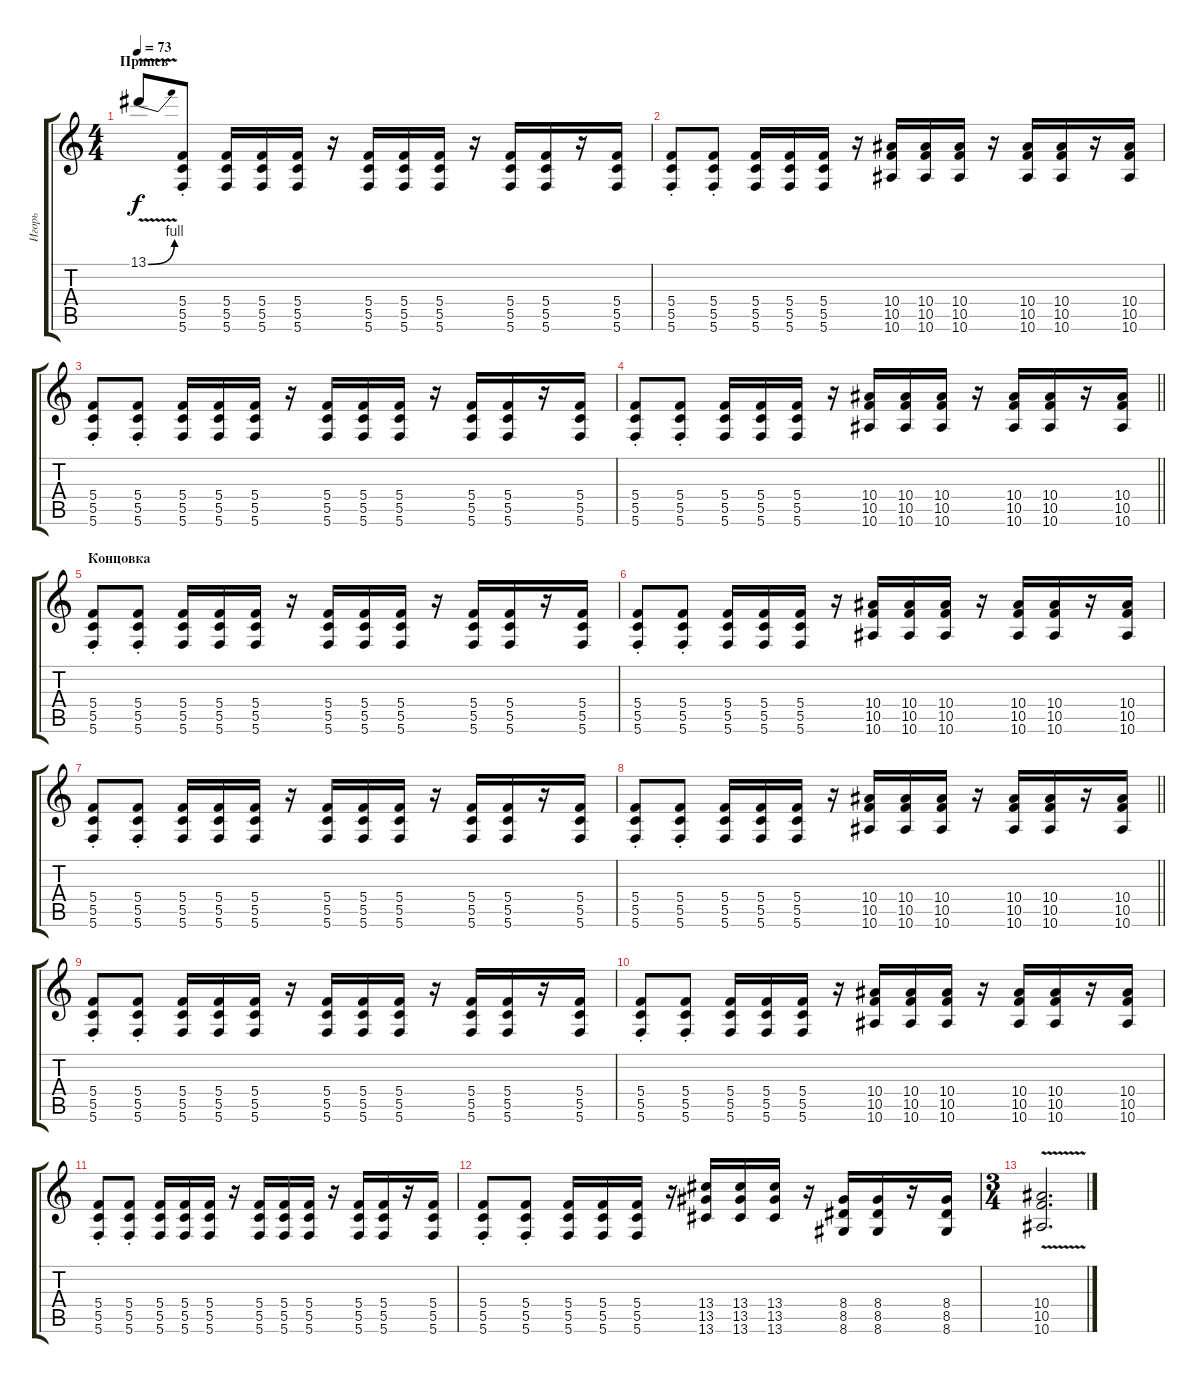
\track ("Игорь" "Игорь") {instrument distortionguitar}
\staff {score tabs}
\tuning (D4 A3 F3 C3 G2 C2) {hide}
\ts (4 4)
\section ("" "Припев")
\tempo 73
\clef g2
\ks c
13.1{be (bend 0 0 60 4) v}.8{dy f balance 14} (5.4{st} 5.5{st} 5.6{st}).8 (5.4 5.5 5.6).16 (5.4 5.5 5.6).16 (5.4 5.5 5.6).16 r.16 (5.4 5.5 5.6).16 (5.4 5.5 5.6).16 (5.4 5.5 5.6).16 r.16 (5.4 5.5 5.6).16 (5.4 5.5 5.6).16 r.16 (5.4 5.5 5.6).16 |
(5.4{st} 5.5{st} 5.6{st}).8 (5.4{st} 5.5{st} 5.6{st}).8 (5.4 5.5 5.6).16 (5.4 5.5 5.6).16 (5.4 5.5 5.6).16 r.16 (10.4 10.5 10.6).16 (10.4 10.5 10.6).16 (10.4 10.5 10.6).16 r.16 (10.4 10.5 10.6).16 (10.4 10.5 10.6).16 r.16 (10.4 10.5 10.6).16 |
(5.4{st} 5.5{st} 5.6{st}).8 (5.4{st} 5.5{st} 5.6{st}).8 (5.4 5.5 5.6).16 (5.4 5.5 5.6).16 (5.4 5.5 5.6).16 r.16 (5.4 5.5 5.6).16 (5.4 5.5 5.6).16 (5.4 5.5 5.6).16 r.16 (5.4 5.5 5.6).16 (5.4 5.5 5.6).16 r.16 (5.4 5.5 5.6).16 |
\barLineRight lightlight
(5.4{st} 5.5{st} 5.6{st}).8 (5.4{st} 5.5{st} 5.6{st}).8 (5.4 5.5 5.6).16 (5.4 5.5 5.6).16 (5.4 5.5 5.6).16 r.16 (10.4 10.5 10.6).16 (10.4 10.5 10.6).16 (10.4 10.5 10.6).16 r.16 (10.4 10.5 10.6).16 (10.4 10.5 10.6).16 r.16 (10.4 10.5 10.6).16 |
\section ("" "Концовка")
(5.4{st} 5.5{st} 5.6{st}).8 (5.4{st} 5.5{st} 5.6{st}).8 (5.4 5.5 5.6).16 (5.4 5.5 5.6).16 (5.4 5.5 5.6).16 r.16 (5.4 5.5 5.6).16 (5.4 5.5 5.6).16 (5.4 5.5 5.6).16 r.16 (5.4 5.5 5.6).16 (5.4 5.5 5.6).16 r.16 (5.4 5.5 5.6).16 |
(5.4{st} 5.5{st} 5.6{st}).8 (5.4{st} 5.5{st} 5.6{st}).8 (5.4 5.5 5.6).16 (5.4 5.5 5.6).16 (5.4 5.5 5.6).16 r.16 (10.4 10.5 10.6).16 (10.4 10.5 10.6).16 (10.4 10.5 10.6).16 r.16 (10.4 10.5 10.6).16 (10.4 10.5 10.6).16 r.16 (10.4 10.5 10.6).16 |
(5.4{st} 5.5{st} 5.6{st}).8 (5.4{st} 5.5{st} 5.6{st}).8 (5.4 5.5 5.6).16 (5.4 5.5 5.6).16 (5.4 5.5 5.6).16 r.16 (5.4 5.5 5.6).16 (5.4 5.5 5.6).16 (5.4 5.5 5.6).16 r.16 (5.4 5.5 5.6).16 (5.4 5.5 5.6).16 r.16 (5.4 5.5 5.6).16 |
\barLineRight lightlight
(5.4{st} 5.5{st} 5.6{st}).8 (5.4{st} 5.5{st} 5.6{st}).8 (5.4 5.5 5.6).16 (5.4 5.5 5.6).16 (5.4 5.5 5.6).16 r.16 (10.4 10.5 10.6).16 (10.4 10.5 10.6).16 (10.4 10.5 10.6).16 r.16 (10.4 10.5 10.6).16 (10.4 10.5 10.6).16 r.16 (10.4 10.5 10.6).16 |
(5.4{st} 5.5{st} 5.6{st}).8 (5.4{st} 5.5{st} 5.6{st}).8 (5.4 5.5 5.6).16 (5.4 5.5 5.6).16 (5.4 5.5 5.6).16 r.16 (5.4 5.5 5.6).16 (5.4 5.5 5.6).16 (5.4 5.5 5.6).16 r.16 (5.4 5.5 5.6).16 (5.4 5.5 5.6).16 r.16 (5.4 5.5 5.6).16 |
(5.4{st} 5.5{st} 5.6{st}).8 (5.4{st} 5.5{st} 5.6{st}).8 (5.4 5.5 5.6).16 (5.4 5.5 5.6).16 (5.4 5.5 5.6).16 r.16 (10.4 10.5 10.6).16 (10.4 10.5 10.6).16 (10.4 10.5 10.6).16 r.16 (10.4 10.5 10.6).16 (10.4 10.5 10.6).16 r.16 (10.4 10.5 10.6).16 |
(5.4{st} 5.5{st} 5.6{st}).8 (5.4{st} 5.5{st} 5.6{st}).8 (5.4 5.5 5.6).16 (5.4 5.5 5.6).16 (5.4 5.5 5.6).16 r.16 (5.4 5.5 5.6).16 (5.4 5.5 5.6).16 (5.4 5.5 5.6).16 r.16 (5.4 5.5 5.6).16 (5.4 5.5 5.6).16 r.16 (5.4 5.5 5.6).16 |
(5.4{st} 5.5{st} 5.6{st}).8 (5.4{st} 5.5{st} 5.6{st}).8 (5.4 5.5 5.6).16 (5.4 5.5 5.6).16 (5.4 5.5 5.6).16 r.16 (13.4 13.5 13.6).16 (13.4 13.5 13.6).16 (13.4 13.5 13.6).16 r.16 (8.4 8.5 8.6).16 (8.4 8.5 8.6).16 r.16 (8.4 8.5 8.6).16 |
\ts (3 4)
(10.4{v} 10.5{v} 10.6{v}).2{d}
